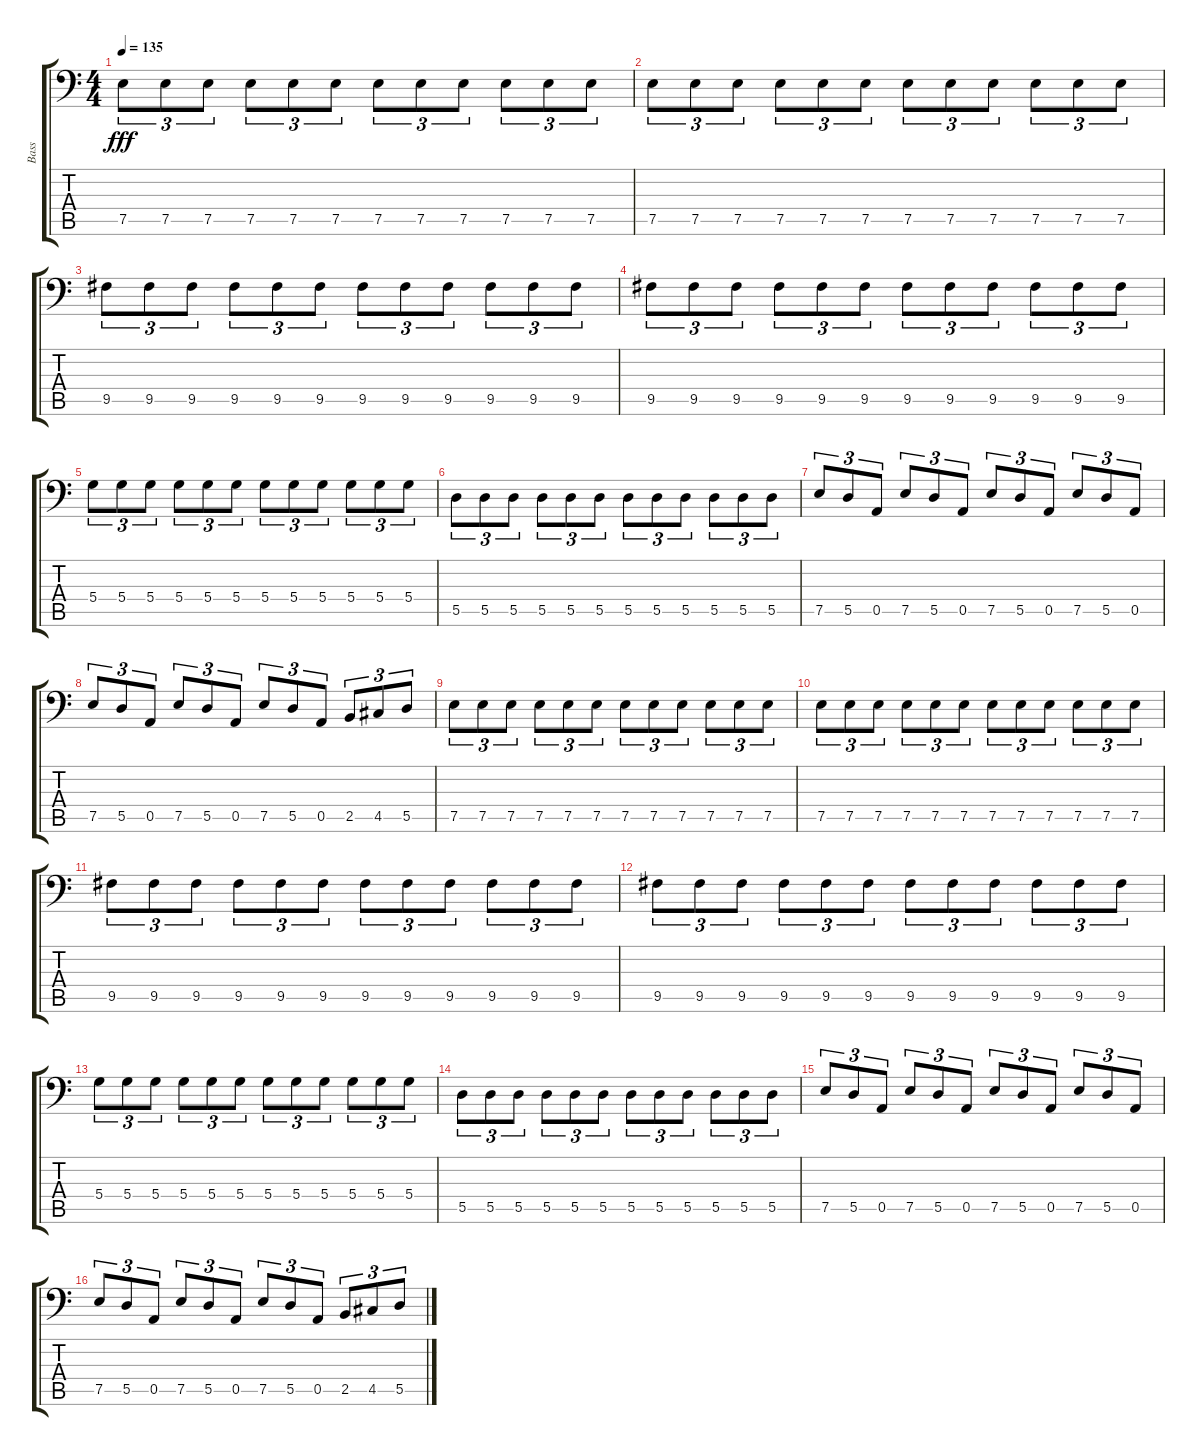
\track ("Bass" "Bass") {instrument electricbassfinger}
\staff {score tabs}
\tuning (E3 B2 G2 D2 A1 E1) {hide}
\ts (4 4)
\tempo 135
\clef f4
\ks c
7.5.8{tu (3 2) dy fff} 7.5.8{tu (3 2)} 7.5.8{tu (3 2)} 7.5.8{tu (3 2)} 7.5.8{tu (3 2)} 7.5.8{tu (3 2)} 7.5.8{tu (3 2)} 7.5.8{tu (3 2)} 7.5.8{tu (3 2)} 7.5.8{tu (3 2)} 7.5.8{tu (3 2)} 7.5.8{tu (3 2)} |
7.5.8{tu (3 2)} 7.5.8{tu (3 2)} 7.5.8{tu (3 2)} 7.5.8{tu (3 2)} 7.5.8{tu (3 2)} 7.5.8{tu (3 2)} 7.5.8{tu (3 2)} 7.5.8{tu (3 2)} 7.5.8{tu (3 2)} 7.5.8{tu (3 2)} 7.5.8{tu (3 2)} 7.5.8{tu (3 2)} |
9.5.8{tu (3 2)} 9.5.8{tu (3 2)} 9.5.8{tu (3 2)} 9.5.8{tu (3 2)} 9.5.8{tu (3 2)} 9.5.8{tu (3 2)} 9.5.8{tu (3 2)} 9.5.8{tu (3 2)} 9.5.8{tu (3 2)} 9.5.8{tu (3 2)} 9.5.8{tu (3 2)} 9.5.8{tu (3 2)} |
9.5.8{tu (3 2)} 9.5.8{tu (3 2)} 9.5.8{tu (3 2)} 9.5.8{tu (3 2)} 9.5.8{tu (3 2)} 9.5.8{tu (3 2)} 9.5.8{tu (3 2)} 9.5.8{tu (3 2)} 9.5.8{tu (3 2)} 9.5.8{tu (3 2)} 9.5.8{tu (3 2)} 9.5.8{tu (3 2)} |
5.4.8{tu (3 2)} 5.4.8{tu (3 2)} 5.4.8{tu (3 2)} 5.4.8{tu (3 2)} 5.4.8{tu (3 2)} 5.4.8{tu (3 2)} 5.4.8{tu (3 2)} 5.4.8{tu (3 2)} 5.4.8{tu (3 2)} 5.4.8{tu (3 2)} 5.4.8{tu (3 2)} 5.4.8{tu (3 2)} |
5.5.8{tu (3 2)} 5.5.8{tu (3 2)} 5.5.8{tu (3 2)} 5.5.8{tu (3 2)} 5.5.8{tu (3 2)} 5.5.8{tu (3 2)} 5.5.8{tu (3 2)} 5.5.8{tu (3 2)} 5.5.8{tu (3 2)} 5.5.8{tu (3 2)} 5.5.8{tu (3 2)} 5.5.8{tu (3 2)} |
7.5.8{tu (3 2)} 5.5.8{tu (3 2)} 0.5.8{tu (3 2)} 7.5.8{tu (3 2)} 5.5.8{tu (3 2)} 0.5.8{tu (3 2)} 7.5.8{tu (3 2)} 5.5.8{tu (3 2)} 0.5.8{tu (3 2)} 7.5.8{tu (3 2)} 5.5.8{tu (3 2)} 0.5.8{tu (3 2)} |
7.5.8{tu (3 2)} 5.5.8{tu (3 2)} 0.5.8{tu (3 2)} 7.5.8{tu (3 2)} 5.5.8{tu (3 2)} 0.5.8{tu (3 2)} 7.5.8{tu (3 2)} 5.5.8{tu (3 2)} 0.5.8{tu (3 2)} 2.5.8{tu (3 2)} 4.5.8{tu (3 2)} 5.5.8{tu (3 2)} |
7.5.8{tu (3 2)} 7.5.8{tu (3 2)} 7.5.8{tu (3 2)} 7.5.8{tu (3 2)} 7.5.8{tu (3 2)} 7.5.8{tu (3 2)} 7.5.8{tu (3 2)} 7.5.8{tu (3 2)} 7.5.8{tu (3 2)} 7.5.8{tu (3 2)} 7.5.8{tu (3 2)} 7.5.8{tu (3 2)} |
7.5.8{tu (3 2)} 7.5.8{tu (3 2)} 7.5.8{tu (3 2)} 7.5.8{tu (3 2)} 7.5.8{tu (3 2)} 7.5.8{tu (3 2)} 7.5.8{tu (3 2)} 7.5.8{tu (3 2)} 7.5.8{tu (3 2)} 7.5.8{tu (3 2)} 7.5.8{tu (3 2)} 7.5.8{tu (3 2)} |
9.5.8{tu (3 2)} 9.5.8{tu (3 2)} 9.5.8{tu (3 2)} 9.5.8{tu (3 2)} 9.5.8{tu (3 2)} 9.5.8{tu (3 2)} 9.5.8{tu (3 2)} 9.5.8{tu (3 2)} 9.5.8{tu (3 2)} 9.5.8{tu (3 2)} 9.5.8{tu (3 2)} 9.5.8{tu (3 2)} |
9.5.8{tu (3 2)} 9.5.8{tu (3 2)} 9.5.8{tu (3 2)} 9.5.8{tu (3 2)} 9.5.8{tu (3 2)} 9.5.8{tu (3 2)} 9.5.8{tu (3 2)} 9.5.8{tu (3 2)} 9.5.8{tu (3 2)} 9.5.8{tu (3 2)} 9.5.8{tu (3 2)} 9.5.8{tu (3 2)} |
5.4.8{tu (3 2)} 5.4.8{tu (3 2)} 5.4.8{tu (3 2)} 5.4.8{tu (3 2)} 5.4.8{tu (3 2)} 5.4.8{tu (3 2)} 5.4.8{tu (3 2)} 5.4.8{tu (3 2)} 5.4.8{tu (3 2)} 5.4.8{tu (3 2)} 5.4.8{tu (3 2)} 5.4.8{tu (3 2)} |
5.5.8{tu (3 2)} 5.5.8{tu (3 2)} 5.5.8{tu (3 2)} 5.5.8{tu (3 2)} 5.5.8{tu (3 2)} 5.5.8{tu (3 2)} 5.5.8{tu (3 2)} 5.5.8{tu (3 2)} 5.5.8{tu (3 2)} 5.5.8{tu (3 2)} 5.5.8{tu (3 2)} 5.5.8{tu (3 2)} |
7.5.8{tu (3 2)} 5.5.8{tu (3 2)} 0.5.8{tu (3 2)} 7.5.8{tu (3 2)} 5.5.8{tu (3 2)} 0.5.8{tu (3 2)} 7.5.8{tu (3 2)} 5.5.8{tu (3 2)} 0.5.8{tu (3 2)} 7.5.8{tu (3 2)} 5.5.8{tu (3 2)} 0.5.8{tu (3 2)} |
7.5.8{tu (3 2)} 5.5.8{tu (3 2)} 0.5.8{tu (3 2)} 7.5.8{tu (3 2)} 5.5.8{tu (3 2)} 0.5.8{tu (3 2)} 7.5.8{tu (3 2)} 5.5.8{tu (3 2)} 0.5.8{tu (3 2)} 2.5.8{tu (3 2)} 4.5.8{tu (3 2)} 5.5.8{tu (3 2)}
